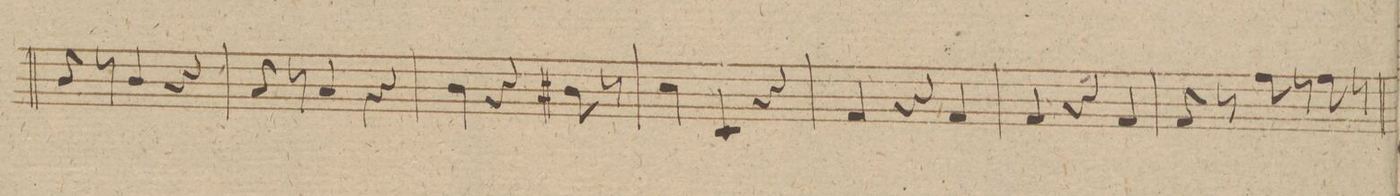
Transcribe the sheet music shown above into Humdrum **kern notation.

**kern
*I"Organo.
*clefF4
*k[f#g#c#]
*M3/4
8D/
8r
4D/
4r
=20
8C#/
8r
4C#/
4r
=21
4D\
4r
8D#X\
8r
=22
4E\
4EE/
4r
=23
4AA/
4r
4AA/
=24
4AA/
4r
4AA/
=25
8AA/
8r
8A\
8r
8A\
8r
=26
*-
